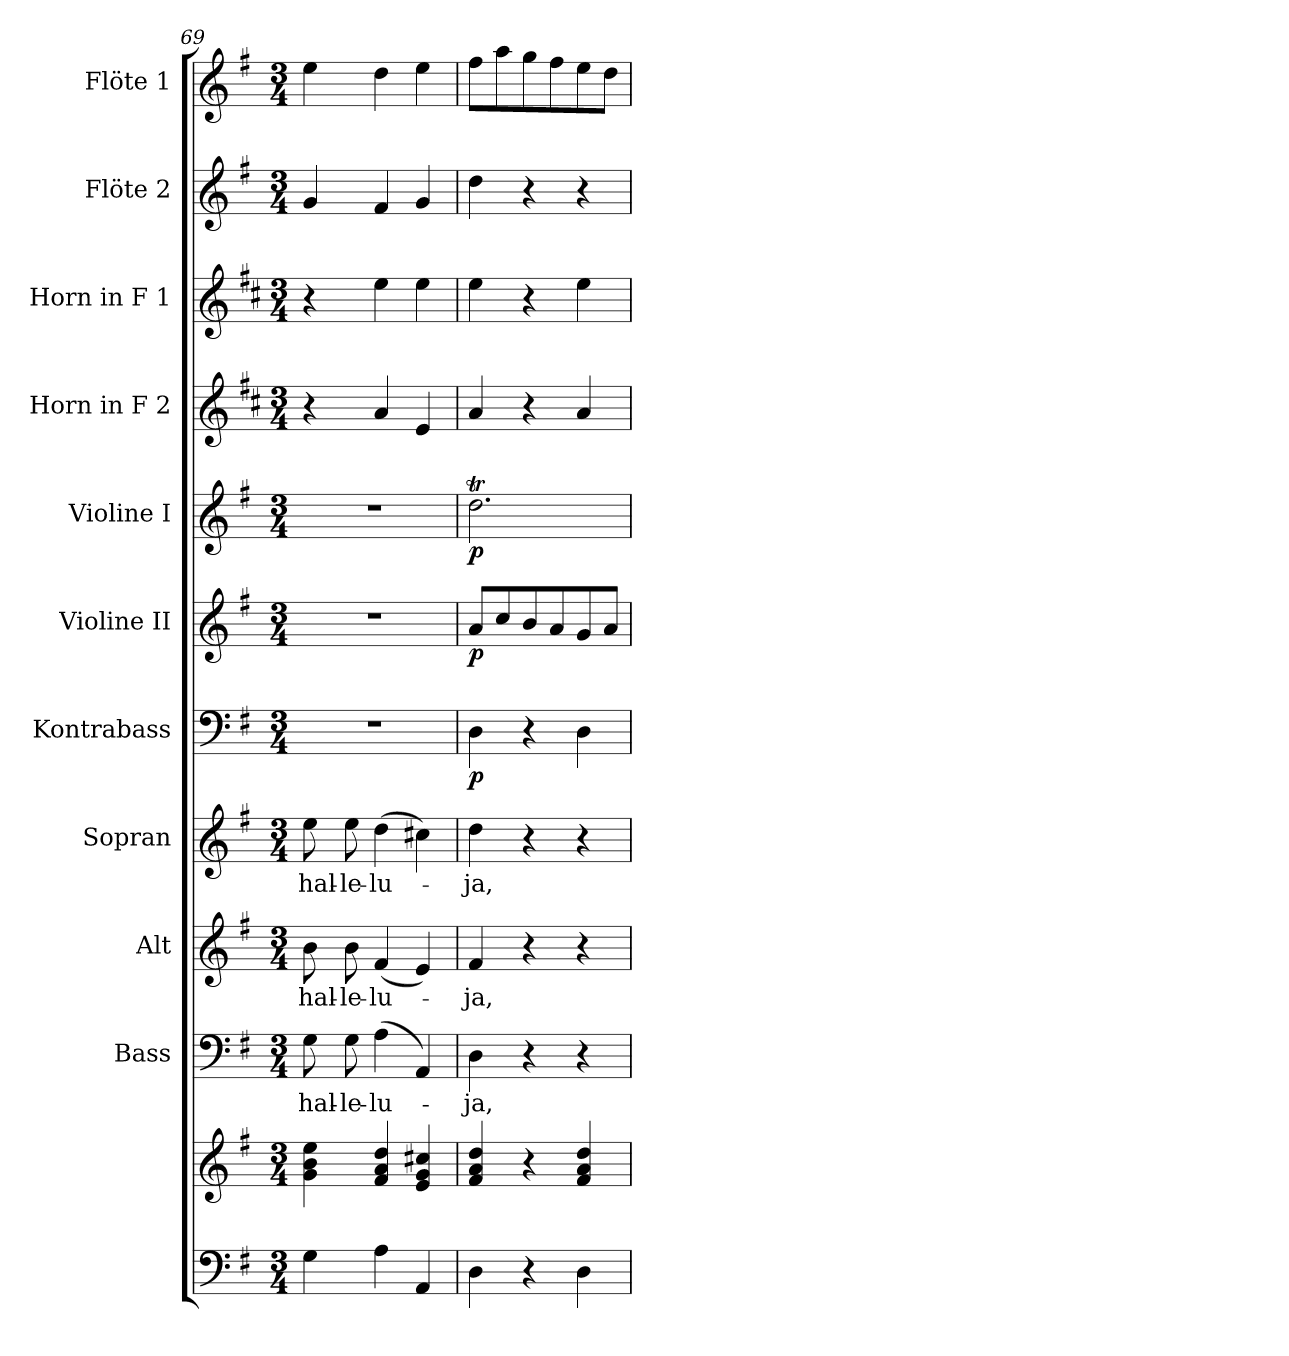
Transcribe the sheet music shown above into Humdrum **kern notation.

**kern	**kern	**kern	**text	**kern	**text	**kern	**text	**kern	**dynam	**kern	**dynam	**kern	**dynam	**kern	**kern	**kern	**kern
*part11	*part11	*part10	*part10	*part9	*part9	*part8	*part8	*part7	*part7	*part6	*part6	*part5	*part5	*part4	*part3	*part2	*part1
*staff12	*staff11	*staff10	*staff10	*staff9	*staff9	*staff8	*staff8	*staff7	*staff7	*staff6	*staff6	*staff5	*staff5	*staff4	*staff3	*staff2	*staff1
*	*	*I"Bass	*	*I"Alt	*	*I"Sopran	*	*I"Kontrabass	*	*I"Violine II	*	*I"Violine I	*	*I"Horn in F 2	*I"Horn in F 1	*I"Flöte 2	*I"Flöte 1
*	*	*I'B.	*	*I'A.	*	*I'S.	*	*I'Kb.	*	*I'Vl. II	*	*I'Vl. I	*	*	*	*I'Fl. 2	*I'Fl. 1
!!LO:PB:g=z
*clefF4	*clefG2	*clefF4	*	*clefG2	*	*clefG2	*	*clefF4	*	*clefG2	*	*clefG2	*	*clefG2	*clefG2	*clefG2	*clefG2
*	*	*	*	*	*	*	*	*ITrd7c12	*	*	*	*	*	*ITrd4c7	*ITrd4c7	*	*
*k[f#]	*k[f#]	*k[f#]	*	*k[f#]	*	*k[f#]	*	*k[f#]	*	*k[f#]	*	*k[f#]	*	*k[f#]	*k[f#]	*k[f#]	*k[f#]
*G:	*G:	*G:	*	*G:	*	*G:	*	*G:	*	*G:	*	*G:	*	*G:	*G:	*G:	*G:
*M3/4	*M3/4	*M3/4	*	*M3/4	*	*M3/4	*	*M3/4	*	*M3/4	*	*M3/4	*	*M3/4	*M3/4	*M3/4	*M3/4
=69	=69	=69	=69	=69	=69	=69	=69	=69	=69	=69	=69	=69	=69	=69	=69	=69	=69
!	!	!	!LO:LY:b	!	!LO:LY:b	!	!LO:LY:b	!	!	!	!	!	!	!	!	!	!
4G\	4g\ 4b\ 4ee\	8G\	hal-	8b\	hal-	8ee\	hal-	2.r	.	2.r	.	2.r	.	4r	4r	4g/	4ee\
!	!	!	!LO:LY:b	!	!LO:LY:b	!	!LO:LY:b	!	!	!	!	!	!	!	!	!	!
.	.	8G\	-le-	8b\	-le-	8ee\	-le-	.	.	.	.	.	.	.	.	.	.
!	!	!	!LO:LY:b	!	!LO:LY:b	!	!LO:LY:b	!	!	!	!	!	!	!	!	!	!
4A\	4f#/ 4a/ 4dd/	(>4A\	-lu-	(<4f#/	-lu-	(>4dd\	-lu-	.	.	.	.	.	.	4d/	4a\	4f#/	4dd\
4AA/	4e/ 4g/ 4cc#X/	4AA/)	.	4e/)	.	4cc#X\)	.	.	.	.	.	.	.	4A/	4a\	4g/	4ee\
=70	=70	=70	=70	=70	=70	=70	=70	=70	=70	=70	=70	=70	=70	=70	=70	=70	=70
!	!	!	!LO:LY:b	!	!LO:LY:b	!	!LO:LY:b	!	!LO:DY:b	!	!LO:DY:b	!	!LO:DY:b	!	!	!	!
4D\	4f#/ 4a/ 4dd/	4D\	-ja,	4f#/	-ja,	4dd\	-ja,	4DD\	p	8a/L	p	2.ddT\	p	4d/	4a\	4dd\	8ff#\L
.	.	.	.	.	.	.	.	.	.	8cc/	.	.	.	.	.	.	8aa\
4r	4r	4r	.	4r	.	4r	.	4r	.	8b/	.	.	.	4r	4r	4r	8gg\
.	.	.	.	.	.	.	.	.	.	8a/	.	.	.	.	.	.	8ff#\
4D\	4f#/ 4a/ 4dd/	4r	.	4r	.	4r	.	4DD\	.	8g/	.	.	.	4d/	4a\	4r	8ee\
.	.	.	.	.	.	.	.	.	.	8a/J	.	.	.	.	.	.	8dd\J
=	=	=	=	=	=	=	=	=	=	=	=	=	=	=	=	=	=
*-	*-	*-	*-	*-	*-	*-	*-	*-	*-	*-	*-	*-	*-	*-	*-	*-	*-
